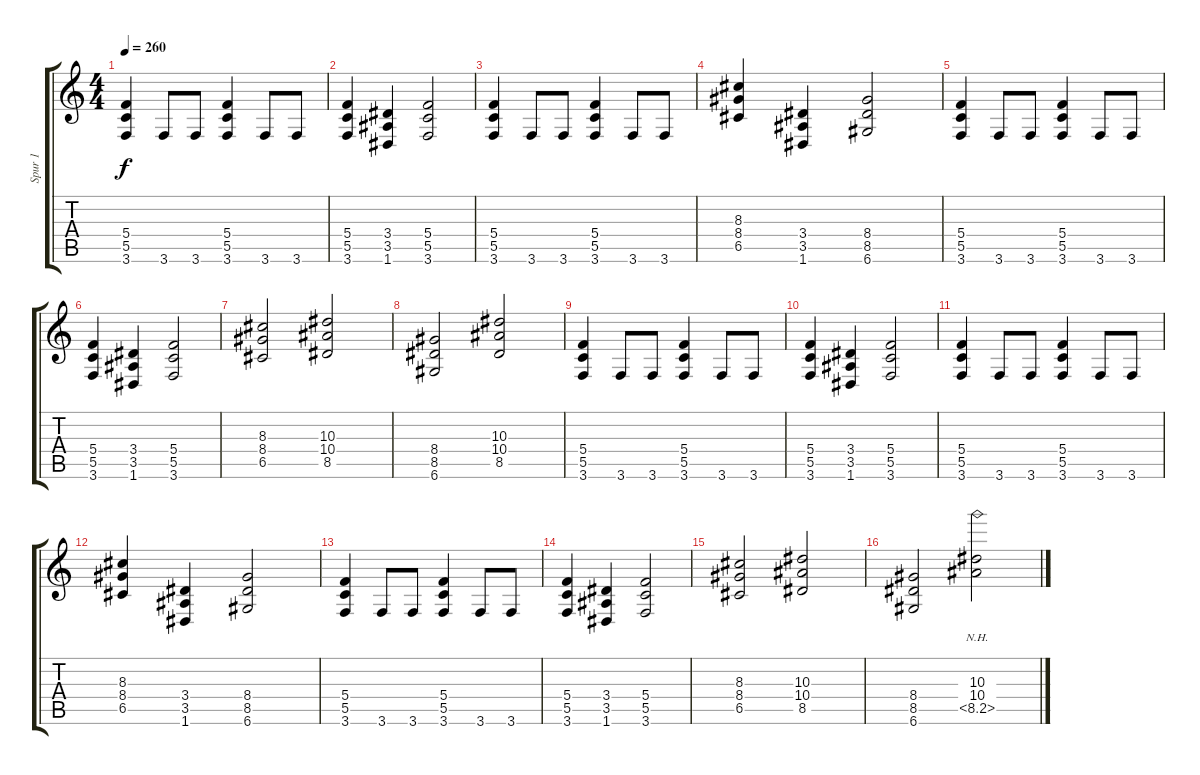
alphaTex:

\track ("Spur 1" "Spur 1") {instrument distortionguitar}
\staff {score tabs}
\tuning (D4 A3 F3 C3 G2 D2) {hide}
\ts (4 4)
\tempo 260
\clef g2
\ks c
(5.4 5.5 3.6).4{dy f} 3.6.8 3.6.8 (5.4 5.5 3.6).4 3.6.8 3.6.8 |
(5.4 5.5 3.6).4 (3.4 3.5 1.6).4 (5.4 5.5 3.6).2 |
(5.4 5.5 3.6).4 3.6.8 3.6.8 (5.4 5.5 3.6).4 3.6.8 3.6.8 |
(8.3 8.4 6.5).4 (3.4 3.5 1.6).4 (8.4 8.5 6.6).2 |
(5.4 5.5 3.6).4 3.6.8 3.6.8 (5.4 5.5 3.6).4 3.6.8 3.6.8 |
(5.4 5.5 3.6).4 (3.4 3.5 1.6).4 (5.4 5.5 3.6).2 |
(8.3 8.4 6.5).2 (10.3 10.4 8.5).2 |
(8.4 8.5 6.6).2 (10.3 10.4 8.5).2 |
(5.4 5.5 3.6).4 3.6.8 3.6.8 (5.4 5.5 3.6).4 3.6.8 3.6.8 |
(5.4 5.5 3.6).4 (3.4 3.5 1.6).4 (5.4 5.5 3.6).2 |
(5.4 5.5 3.6).4 3.6.8 3.6.8 (5.4 5.5 3.6).4 3.6.8 3.6.8 |
(8.3 8.4 6.5).4 (3.4 3.5 1.6).4 (8.4 8.5 6.6).2 |
(5.4 5.5 3.6).4 3.6.8 3.6.8 (5.4 5.5 3.6).4 3.6.8 3.6.8 |
(5.4 5.5 3.6).4 (3.4 3.5 1.6).4 (5.4 5.5 3.6).2 |
(8.3 8.4 6.5).2 (10.3 10.4 8.5).2 |
(8.4 8.5 6.6).2 (10.3 10.4 8.5{nh}).2
